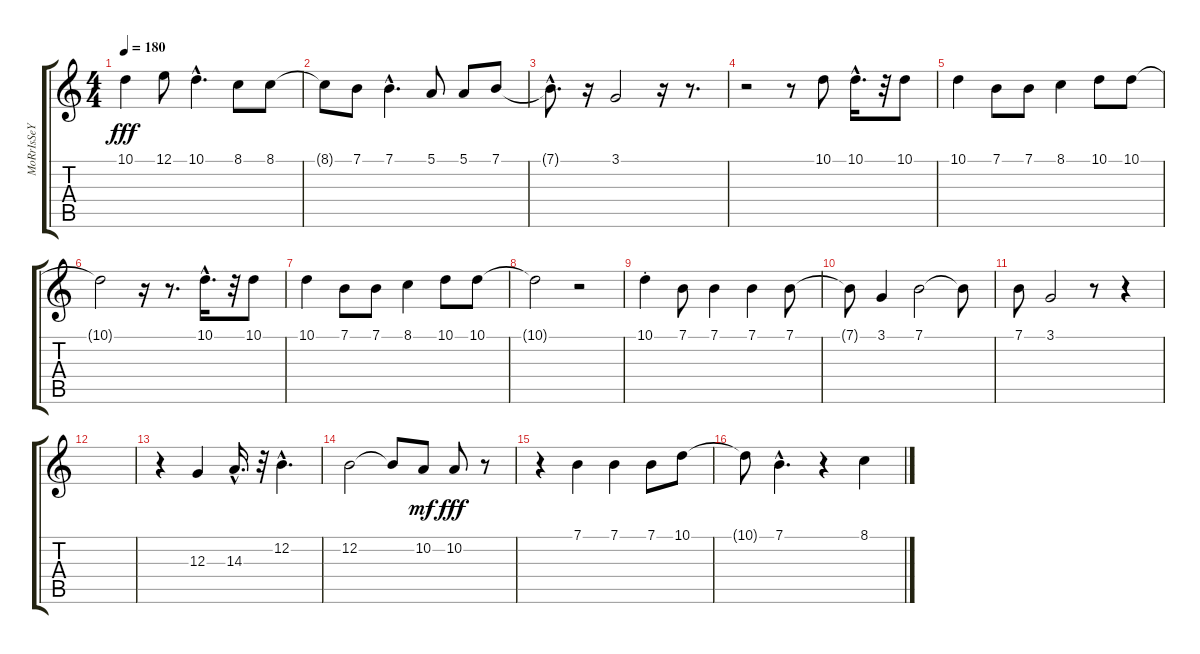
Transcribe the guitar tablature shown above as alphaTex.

\track ("MoRrIsSeY" "MoRrIsSeY") {instrument voiceoohs}
\staff {score tabs}
\tuning (E4 B3 G3 D3 A2 E2) {hide}
\ts (4 4)
\tempo 180
\clef g2
\ks c
10.1.4{dy fff} 12.1.8 10.1{hac}.4{d} 8.1.8 8.1.8 |
8.1{t}.8 7.1.8 7.1{hac}.4{d} 5.1.8 5.1.8 7.1.8 |
7.1{hac t}.8{d} r.16 3.1.2 r.16 r.8{d} |
r.2 r.8 10.1.8 10.1{hac}.16{d} r.32 10.1.8 |
10.1.4 7.1.8 7.1.8 8.1.4 10.1.8 10.1.8 |
10.1{t}.2 r.16 r.8{d} 10.1{hac}.16{d} r.32 10.1.8 |
10.1.4 7.1.8 7.1.8 8.1.4 10.1.8 10.1.8 |
10.1{t}.2 r.2 |
10.1{st}.4 7.1.8 7.1.4 7.1.4 7.1.8 |
7.1{t}.8 3.1.4 7.1.2 7.1{t}.8 |
7.1.8 3.1.2 r.8 r.4 |
|
r.4 12.3.4 14.3{hac}.16{d} r.32 12.2{hac}.4{d} |
12.2.2 12.2{t}.8 10.2.8{dy mf} 10.2.8{dy fff} r.8 |
r.4 7.1.4 7.1.4 7.1.8 10.1.8 |
10.1{t}.8 7.1{hac}.4{d} r.4 8.1.4
